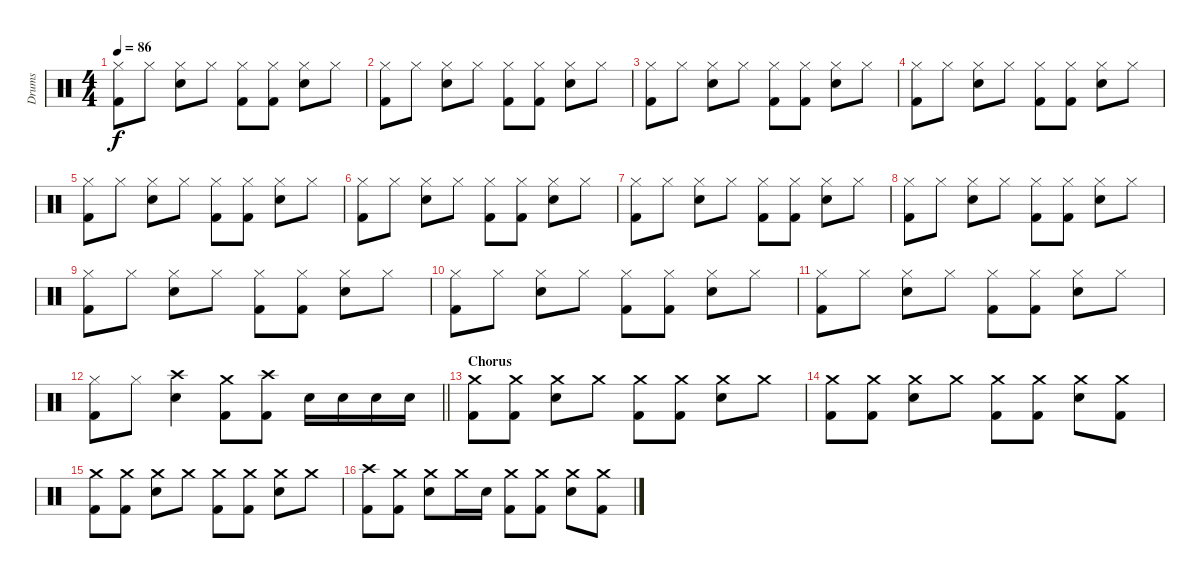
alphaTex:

\track ("Drums" "Drums") {instrument percussion}
\staff {score}
\articulation defaults
\ts (4 4)
\tempo 86
\clef neutral
\ks c
("Hi-Hat (closed)" "Kick (hit) 2").8{dy f} "Hi-Hat (closed)".8 ("Hi-Hat (closed)" "Electric Snare (hit)").8 "Hi-Hat (closed)".8 ("Hi-Hat (closed)" "Kick (hit) 2").8 ("Hi-Hat (closed)" "Kick (hit) 2").8 ("Hi-Hat (closed)" "Electric Snare (hit)").8 "Hi-Hat (closed)".8 |
("Hi-Hat (closed)" "Kick (hit) 2").8 "Hi-Hat (closed)".8 ("Hi-Hat (closed)" "Electric Snare (hit)").8 "Hi-Hat (closed)".8 ("Hi-Hat (closed)" "Kick (hit) 2").8 ("Hi-Hat (closed)" "Kick (hit) 2").8 ("Hi-Hat (closed)" "Electric Snare (hit)").8 "Hi-Hat (closed)".8 |
("Hi-Hat (closed)" "Kick (hit) 2").8 "Hi-Hat (closed)".8 ("Hi-Hat (closed)" "Electric Snare (hit)").8 "Hi-Hat (closed)".8 ("Hi-Hat (closed)" "Kick (hit) 2").8 ("Hi-Hat (closed)" "Kick (hit) 2").8 ("Hi-Hat (closed)" "Electric Snare (hit)").8 "Hi-Hat (closed)".8 |
("Hi-Hat (closed)" "Kick (hit) 2").8 "Hi-Hat (closed)".8 ("Hi-Hat (closed)" "Electric Snare (hit)").8 "Hi-Hat (closed)".8 ("Hi-Hat (closed)" "Kick (hit) 2").8 ("Hi-Hat (closed)" "Kick (hit) 2").8 ("Hi-Hat (closed)" "Electric Snare (hit)").8 "Hi-Hat (closed)".8 |
("Hi-Hat (closed)" "Kick (hit) 2").8 "Hi-Hat (closed)".8 ("Hi-Hat (closed)" "Electric Snare (hit)").8 "Hi-Hat (closed)".8 ("Hi-Hat (closed)" "Kick (hit) 2").8 ("Hi-Hat (closed)" "Kick (hit) 2").8 ("Hi-Hat (closed)" "Electric Snare (hit)").8 "Hi-Hat (closed)".8 |
("Hi-Hat (closed)" "Kick (hit) 2").8 "Hi-Hat (closed)".8 ("Hi-Hat (closed)" "Electric Snare (hit)").8 "Hi-Hat (closed)".8 ("Hi-Hat (closed)" "Kick (hit) 2").8 ("Hi-Hat (closed)" "Kick (hit) 2").8 ("Hi-Hat (closed)" "Electric Snare (hit)").8 "Hi-Hat (closed)".8 |
("Hi-Hat (closed)" "Kick (hit) 2").8 "Hi-Hat (closed)".8 ("Hi-Hat (closed)" "Electric Snare (hit)").8 "Hi-Hat (closed)".8 ("Hi-Hat (closed)" "Kick (hit) 2").8 ("Hi-Hat (closed)" "Kick (hit) 2").8 ("Hi-Hat (closed)" "Electric Snare (hit)").8 "Hi-Hat (closed)".8 |
("Hi-Hat (closed)" "Kick (hit) 2").8 "Hi-Hat (closed)".8 ("Hi-Hat (closed)" "Electric Snare (hit)").8 "Hi-Hat (closed)".8 ("Hi-Hat (closed)" "Kick (hit) 2").8 ("Hi-Hat (closed)" "Kick (hit) 2").8 ("Hi-Hat (closed)" "Electric Snare (hit)").8 "Hi-Hat (closed)".8 |
("Hi-Hat (closed)" "Kick (hit) 2").8 "Hi-Hat (closed)".8 ("Hi-Hat (closed)" "Electric Snare (hit)").8 "Hi-Hat (closed)".8 ("Hi-Hat (closed)" "Kick (hit) 2").8 ("Hi-Hat (closed)" "Kick (hit) 2").8 ("Hi-Hat (closed)" "Electric Snare (hit)").8 "Hi-Hat (closed)".8 |
("Hi-Hat (closed)" "Kick (hit) 2").8 "Hi-Hat (closed)".8 ("Hi-Hat (closed)" "Electric Snare (hit)").8 "Hi-Hat (closed)".8 ("Hi-Hat (closed)" "Kick (hit) 2").8 ("Hi-Hat (closed)" "Kick (hit) 2").8 ("Hi-Hat (closed)" "Electric Snare (hit)").8 "Hi-Hat (closed)".8 |
("Hi-Hat (closed)" "Kick (hit) 2").8 "Hi-Hat (closed)".8 ("Hi-Hat (closed)" "Electric Snare (hit)").8 "Hi-Hat (closed)".8 ("Hi-Hat (closed)" "Kick (hit) 2").8 ("Hi-Hat (closed)" "Kick (hit) 2").8 ("Hi-Hat (closed)" "Electric Snare (hit)").8 "Hi-Hat (closed)".8 |
\barLineRight lightlight
("Hi-Hat (closed)" "Kick (hit) 2").8 "Hi-Hat (closed)".8 ("Crash high (hit)" "Electric Snare (hit)").4 ("Crash medium (hit)" "Kick (hit) 2").8 ("Crash high (hit)" "Kick (hit) 2").8 "Electric Snare (hit)".16 "Electric Snare (hit)".16 "Electric Snare (hit)".16 "Electric Snare (hit)".16 |
\section ("" "Chorus")
("Crash medium (hit)" "Kick (hit) 2").8 ("Crash medium (hit)" "Kick (hit) 2").8 ("Crash medium (hit)" "Electric Snare (hit)").8 "Crash medium (hit)".8 ("Crash medium (hit)" "Kick (hit) 2").8 ("Crash medium (hit)" "Kick (hit) 2").8 ("Crash medium (hit)" "Electric Snare (hit)").8 "Crash medium (hit)".8 |
("Crash medium (hit)" "Kick (hit) 2").8 ("Crash medium (hit)" "Kick (hit) 2").8 ("Crash medium (hit)" "Electric Snare (hit)").8 "Crash medium (hit)".8 ("Crash medium (hit)" "Kick (hit) 2").8 ("Crash medium (hit)" "Kick (hit) 2").8 ("Crash medium (hit)" "Electric Snare (hit)").8 ("Crash medium (hit)" "Kick (hit) 2").8 |
("Crash medium (hit)" "Kick (hit) 2").8 ("Crash medium (hit)" "Kick (hit) 2").8 ("Crash medium (hit)" "Electric Snare (hit)").8 "Crash medium (hit)".8 ("Crash medium (hit)" "Kick (hit) 2").8 ("Crash medium (hit)" "Kick (hit) 2").8 ("Crash medium (hit)" "Electric Snare (hit)").8 "Crash medium (hit)".8 |
("Crash high (hit)" "Kick (hit) 2").8 ("Crash medium (hit)" "Kick (hit) 2").8 ("Crash medium (hit)" "Electric Snare (hit)").8 "Crash medium (hit)".16 "Electric Snare (hit)".16 ("Crash medium (hit)" "Kick (hit) 2").8 ("Crash medium (hit)" "Kick (hit) 2").8 ("Crash medium (hit)" "Electric Snare (hit)").8 ("Crash medium (hit)" "Kick (hit) 2").8
